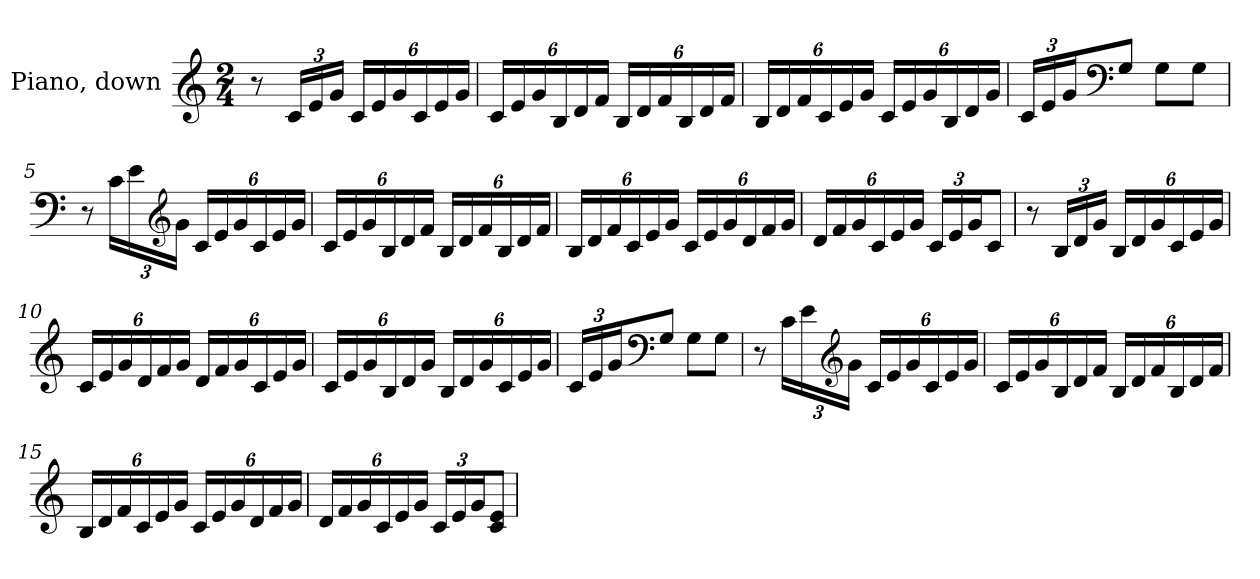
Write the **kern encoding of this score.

**kern
*part1
*staff1
*I"Piano, down
*I'Pno.
*clefG2
*k[]
*M2/4
*MM60
=1
8r
*Xbrackettup
24c/LL
24e/
24g/JJ
24c/LL
24e/
24g/
24c/
24e/
24g/JJ
=2
24c/LL
24e/
24g/
24B/
24d/
24f/JJ
24B/LL
24d/
24f/
24B/
24d/
24f/JJ
=3
24B/LL
24d/
24f/
24c/
24e/
24g/JJ
24c/LL
24e/
24g/
24B/
24d/
24g/JJ
=4
24c/LL
24e/
24g/J
*clefF4
8G/J
8G\L
8G\J
!!LO:LB:g=z
=5
8r
24c\LL
24e\
*clefG2
24g\JJ
24c/LL
24e/
24g/
24c/
24e/
24g/JJ
=6
24c/LL
24e/
24g/
24B/
24d/
24f/JJ
24B/LL
24d/
24f/
24B/
24d/
24f/JJ
=7
24B/LL
24d/
24f/
24c/
24e/
24g/JJ
24c/LL
24e/
24g/
24d/
24f/
24g/JJ
=8
24d/LL
24f/
24g/
24c/
24e/
24g/JJ
24c/LL
24e/
24g/J
8c/J
!!LO:LB:g=z
=9
8r
24B/LL
24d/
24g/JJ
24B/LL
24d/
24g/
24c/
24e/
24g/JJ
=10
24c/LL
24e/
24g/
24d/
24f/
24g/JJ
24d/LL
24f/
24g/
24c/
24e/
24g/JJ
=11
24c/LL
24e/
24g/
24B/
24d/
24g/JJ
24B/LL
24d/
24g/
24c/
24e/
24g/JJ
=12
24c/LL
24e/
24g/J
*clefF4
8G/J
8G\L
8G\J
!!LO:LB:g=z
=13
8r
24c\LL
24e\
*clefG2
24g\JJ
24c/LL
24e/
24g/
24c/
24e/
24g/JJ
=14
24c/LL
24e/
24g/
24B/
24d/
24f/JJ
24B/LL
24d/
24f/
24B/
24d/
24f/JJ
=15
24B/LL
24d/
24f/
24c/
24e/
24g/JJ
24c/LL
24e/
24g/
24d/
24f/
24g/JJ
=16
24d/LL
24f/
24g/
24c/
24e/
24g/JJ
24c/LL
24e/
24g/J
8c/ 8e/J
=
*-
